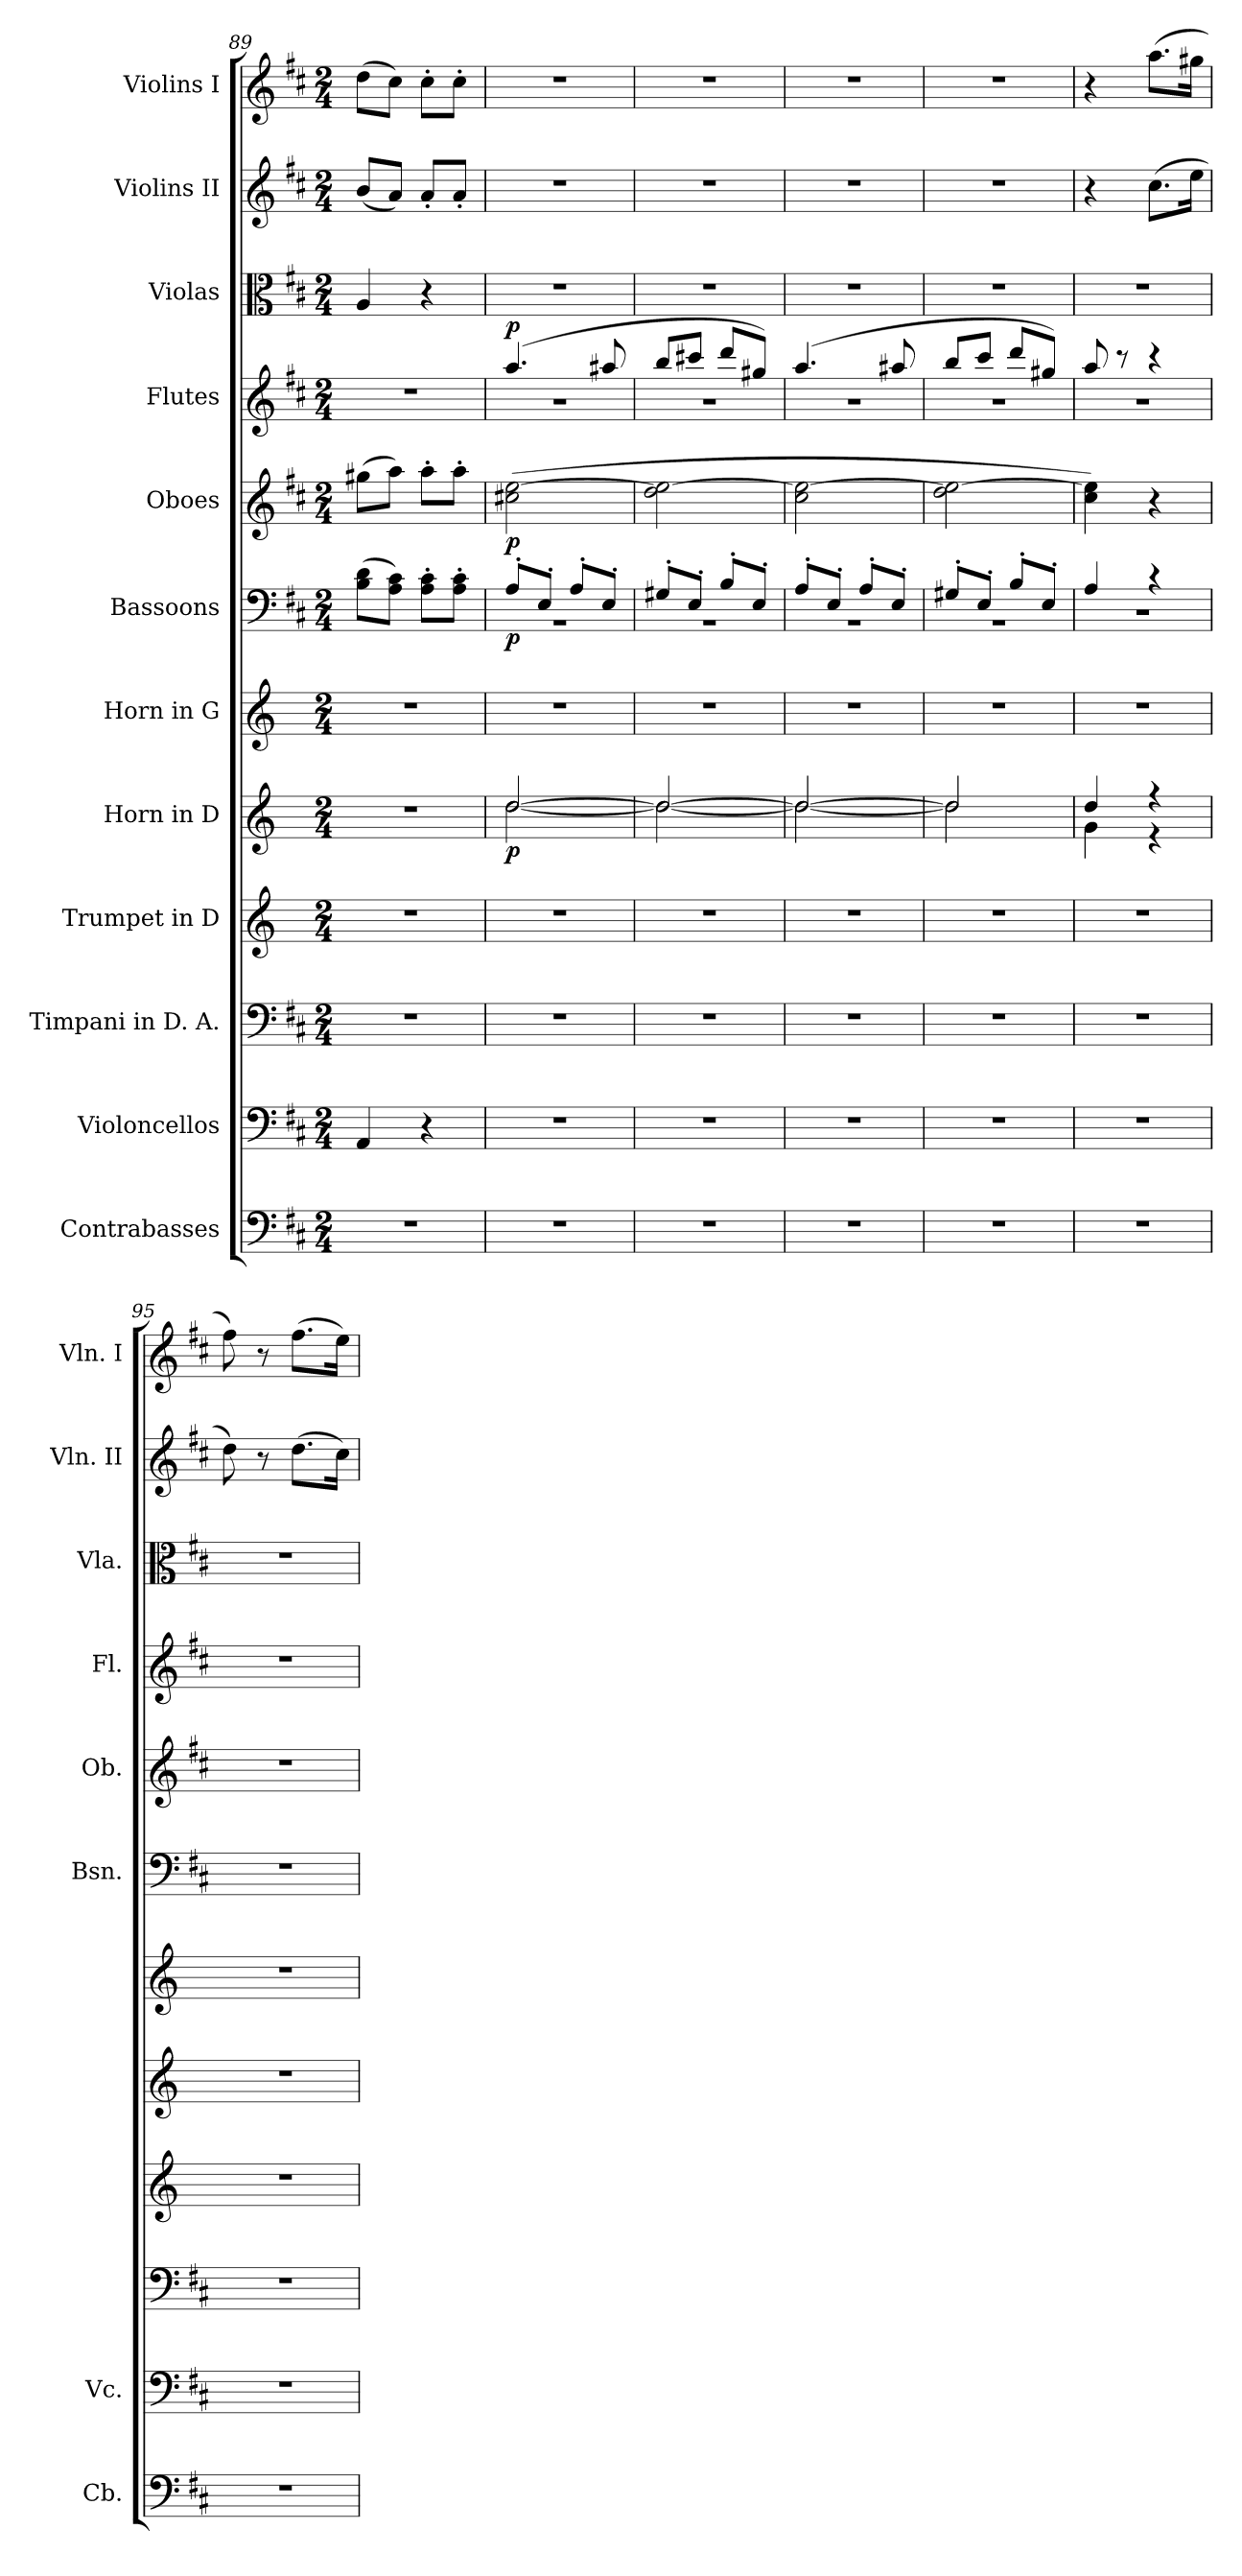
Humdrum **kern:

**kern	**kern	**kern	**kern	**kern	**dynam	**kern	**kern	**dynam	**kern	**dynam	**kern	**dynam	**kern	**kern	**kern
*part12	*part11	*part10	*part9	*part8	*part8	*part7	*part6	*part6	*part5	*part5	*part4	*part4	*part3	*part2	*part1
*staff12	*staff11	*staff10	*staff9	*staff8	*staff8	*staff7	*staff6	*staff6	*staff5	*staff5	*staff4	*staff4	*staff3	*staff2	*staff1
*I"Contrabasses	*I"Violoncellos	*I"Timpani in D. A.	*I"Trumpet in D	*I"Horn in D	*	*I"Horn in G	*I"Bassoons	*	*I"Oboes	*	*I"Flutes	*	*I"Violas	*I"Violins II	*I"Violins I
*I'Cb.	*I'Vc.	*	*	*	*	*	*I'Bsn.	*	*I'Ob.	*	*I'Fl.	*	*I'Vla.	*I'Vln. II	*I'Vln. I
*clefF4	*clefF4	*clefF4	*clefG2	*clefG2	*	*clefG2	*clefF4	*	*clefG2	*	*clefG2	*	*clefC3	*clefG2	*clefG2
*ITrd7c12	*	*	*ITrd-1c-2	*ITrd6c10	*	*ITrd3c5	*	*	*	*	*	*	*	*	*
*k[f#c#]	*k[f#c#]	*k[f#c#]	*k[f#c#]	*k[f#c#]	*	*k[f#]	*k[f#c#]	*	*k[f#c#]	*	*k[f#c#]	*	*k[f#c#]	*k[f#c#]	*k[f#c#]
*M2/4	*M2/4	*M2/4	*M2/4	*M2/4	*	*M2/4	*M2/4	*	*M2/4	*	*M2/4	*	*M2/4	*M2/4	*M2/4
=89	=89	=89	=89	=89	=89	=89	=89	=89	=89	=89	=89	=89	=89	=89	=89
2r	4AA/	2r	2r	2r	.	2r	(>8B\ 8d\L	.	(>8gg#X\L	.	2r	.	4A/	(<8b/L	(>8dd\L
.	.	.	.	.	.	.	8A\ 8c#\J)	.	8aa\J)	.	.	.	.	8a/J)	8cc#\J)
.	4r	.	.	.	.	.	8A\' 8c#\'L	.	8aa'\L	.	.	.	4r	8a'/L	8cc#'\L
.	.	.	.	.	.	.	8A\' 8c#\'J	.	8aa'\J	.	.	.	.	8a'/J	8cc#'\J
=90	=90	=90	=90	=90	=90	=90	=90	=90	=90	=90	=90	=90	=90	=90	=90
*	*	*	*	*^	*	*	*^	*	*	*	*^	*	*	*	*
!	!	!	!	!	!	!LO:DY:b	!	!	!	!LO:DY:b	!	!LO:DY:b	!	!	!LO:DY:a	!	!	!
2r	2r	2r	2r	[2e/	[2e\	p	2r	8A'/L	2r	p	(>2cc#X\ [2ee\	p	(>4.aa/	2r	p	2r	2r	2r
.	.	.	.	.	.	.	.	8E'/J	.	.	.	.	.	.	.	.	.	.
.	.	.	.	.	.	.	.	8A'/L	.	.	.	.	.	.	.	.	.	.
.	.	.	.	.	.	.	.	8E'/J	.	.	.	.	8aa#X/	.	.	.	.	.
!!LO:PB:g=z
=91	=91	=91	=91	=91	=91	=91	=91	=91	=91	=91	=91	=91	=91	=91	=91	=91	=91	=91
2r	2r	2r	2r	2e/_	2e\_	.	2r	8G#X'/L	2r	.	2dd\ 2ee\_	.	8bb/L	2r	.	2r	2r	2r
.	.	.	.	.	.	.	.	8E'/J	.	.	.	.	8ccc#X/J	.	.	.	.	.
.	.	.	.	.	.	.	.	8B'/L	.	.	.	.	8ddd/L	.	.	.	.	.
.	.	.	.	.	.	.	.	8E'/J	.	.	.	.	8gg#X/J)	.	.	.	.	.
=92	=92	=92	=92	=92	=92	=92	=92	=92	=92	=92	=92	=92	=92	=92	=92	=92	=92	=92
2r	2r	2r	2r	2e/_	2e\_	.	2r	8A'/L	2r	.	2cc#\ 2ee\_	.	(>4.aa/	2r	.	2r	2r	2r
.	.	.	.	.	.	.	.	8E'/J	.	.	.	.	.	.	.	.	.	.
.	.	.	.	.	.	.	.	8A'/L	.	.	.	.	.	.	.	.	.	.
.	.	.	.	.	.	.	.	8E'/J	.	.	.	.	8aa#X/	.	.	.	.	.
=93	=93	=93	=93	=93	=93	=93	=93	=93	=93	=93	=93	=93	=93	=93	=93	=93	=93	=93
2r	2r	2r	2r	2e/]	2e\]	.	2r	8G#X'/L	2r	.	2dd\ 2ee\_	.	8bb/L	2r	.	2r	2r	2r
.	.	.	.	.	.	.	.	8E'/J	.	.	.	.	8ccc#/J	.	.	.	.	.
.	.	.	.	.	.	.	.	8B'/L	.	.	.	.	8ddd/L	.	.	.	.	.
.	.	.	.	.	.	.	.	8E'/J	.	.	.	.	8gg#X/J)	.	.	.	.	.
=94	=94	=94	=94	=94	=94	=94	=94	=94	=94	=94	=94	=94	=94	=94	=94	=94	=94	=94
2r	2r	2r	2r	4e/	4A\	.	2r	4A/	2r	.	4cc#\ 4ee\])	.	8aa/	2r	.	2r	4r	4r
.	.	.	.	.	.	.	.	.	.	.	.	.	8r	.	.	.	.	.
.	.	.	.	4r	4r	.	.	4r	.	.	4r	.	4r	.	.	.	(>8.cc#\L	(>8.aa\L
.	.	.	.	.	.	.	.	.	.	.	.	.	.	.	.	.	16ee\Jk	16gg#X\Jk
*	*	*	*	*v	*v	*	*	*v	*v	*	*	*	*v	*v	*	*	*	*
=95	=95	=95	=95	=95	=95	=95	=95	=95	=95	=95	=95	=95	=95	=95	=95
2r	2r	2r	2r	2r	.	2r	2r	.	2r	.	2r	.	2r	8dd\)	8ff#\)
.	.	.	.	.	.	.	.	.	.	.	.	.	.	8r	8r
.	.	.	.	.	.	.	.	.	.	.	.	.	.	(>8.dd\L	(>8.ff#\L
.	.	.	.	.	.	.	.	.	.	.	.	.	.	16cc#\Jk)	16ee\Jk)
=	=	=	=	=	=	=	=	=	=	=	=	=	=	=	=
*-	*-	*-	*-	*-	*-	*-	*-	*-	*-	*-	*-	*-	*-	*-	*-
